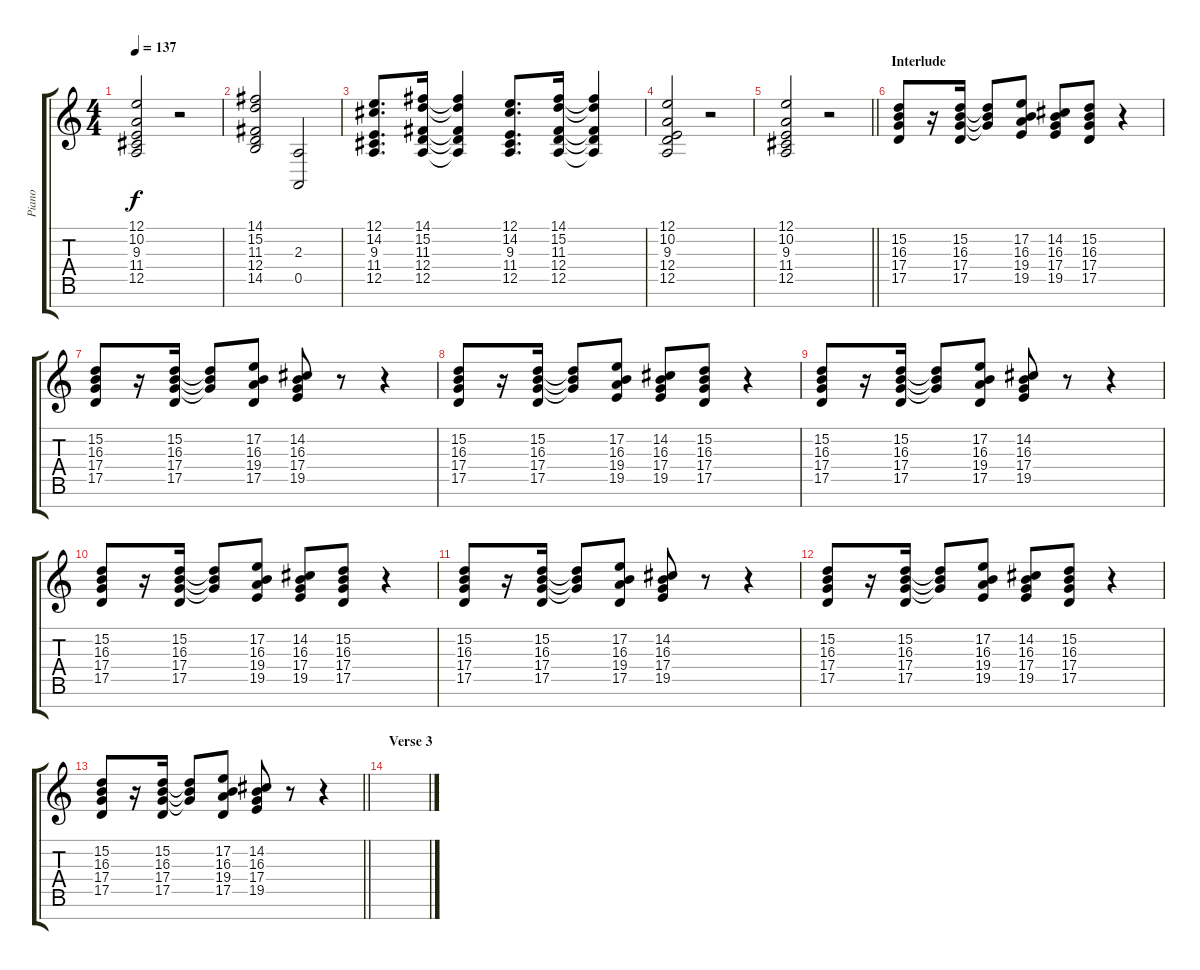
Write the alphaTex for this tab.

\track ("Piano" "Piano") {instrument acousticgrandpiano}
\staff {score tabs}
\tuning (E4 B3 G3 D3 A2 E2 B1) {hide}
\ts (4 4)
\tempo 137
\clef g2
\ks c
(12.1 10.2 9.3 11.4 12.5).2{dy f} r.2 |
(14.1 15.2 11.3 12.4 14.5).2 (2.3 0.5).2 |
(12.1 14.2 9.3 11.4 12.5).8{d} (14.1 15.2 11.3 12.4 12.5).16 (14.1{t} 15.2{t} 11.3{t} 12.4{t} 12.5{t}).4 (12.1 14.2 9.3 11.4 12.5).8{d} (14.1 15.2 11.3 12.4 12.5).16 (14.1{t} 15.2{t} 11.3{t} 12.4{t} 12.5{t}).4 |
(12.1 10.2 9.3 12.4 12.5).2 r.2 |
\barLineRight lightlight
(12.1 10.2 9.3 11.4 12.5).2 r.2 |
\section ("" "Interlude")
(15.2 16.3 17.4 17.5).8 r.16 (15.2 16.3 17.4 17.5).16{beam split} (15.2{t} 16.3{t} 17.4{t}).8{beam merge} (17.2 16.3 19.4 19.5).8{beam split} (14.2 16.3 17.4 19.5).8 (15.2 16.3 17.4 17.5).8 r.4 |
(15.2 16.3 17.4 17.5).8 r.16 (15.2 16.3 17.4 17.5).16{beam split} (15.2{t} 16.3{t} 17.4{t}).8{beam merge} (17.2 16.3 19.4 17.5).8{beam split} (14.2 16.3 17.4 19.5).8 r.8 r.4 |
(15.2 16.3 17.4 17.5).8 r.16 (15.2 16.3 17.4 17.5).16{beam split} (15.2{t} 16.3{t} 17.4{t}).8{beam merge} (17.2 16.3 19.4 19.5).8{beam split} (14.2 16.3 17.4 19.5).8 (15.2 16.3 17.4 17.5).8 r.4 |
(15.2 16.3 17.4 17.5).8 r.16 (15.2 16.3 17.4 17.5).16{beam split} (15.2{t} 16.3{t} 17.4{t}).8{beam merge} (17.2 16.3 19.4 17.5).8{beam split} (14.2 16.3 17.4 19.5).8 r.8 r.4 |
(15.2 16.3 17.4 17.5).8 r.16 (15.2 16.3 17.4 17.5).16{beam split} (15.2{t} 16.3{t} 17.4{t}).8{beam merge} (17.2 16.3 19.4 19.5).8{beam split} (14.2 16.3 17.4 19.5).8 (15.2 16.3 17.4 17.5).8 r.4 |
(15.2 16.3 17.4 17.5).8 r.16 (15.2 16.3 17.4 17.5).16{beam split} (15.2{t} 16.3{t} 17.4{t}).8{beam merge} (17.2 16.3 19.4 17.5).8{beam split} (14.2 16.3 17.4 19.5).8 r.8 r.4 |
(15.2 16.3 17.4 17.5).8 r.16 (15.2 16.3 17.4 17.5).16{beam split} (15.2{t} 16.3{t} 17.4{t}).8{beam merge} (17.2 16.3 19.4 19.5).8{beam split} (14.2 16.3 17.4 19.5).8 (15.2 16.3 17.4 17.5).8 r.4 |
\barLineRight lightlight
(15.2 16.3 17.4 17.5).8 r.16 (15.2 16.3 17.4 17.5).16{beam split} (15.2{t} 16.3{t} 17.4{t}).8{beam merge} (17.2 16.3 19.4 17.5).8{beam split} (14.2 16.3 17.4 19.5).8 r.8 r.4 |
\section ("" "Verse 3")
